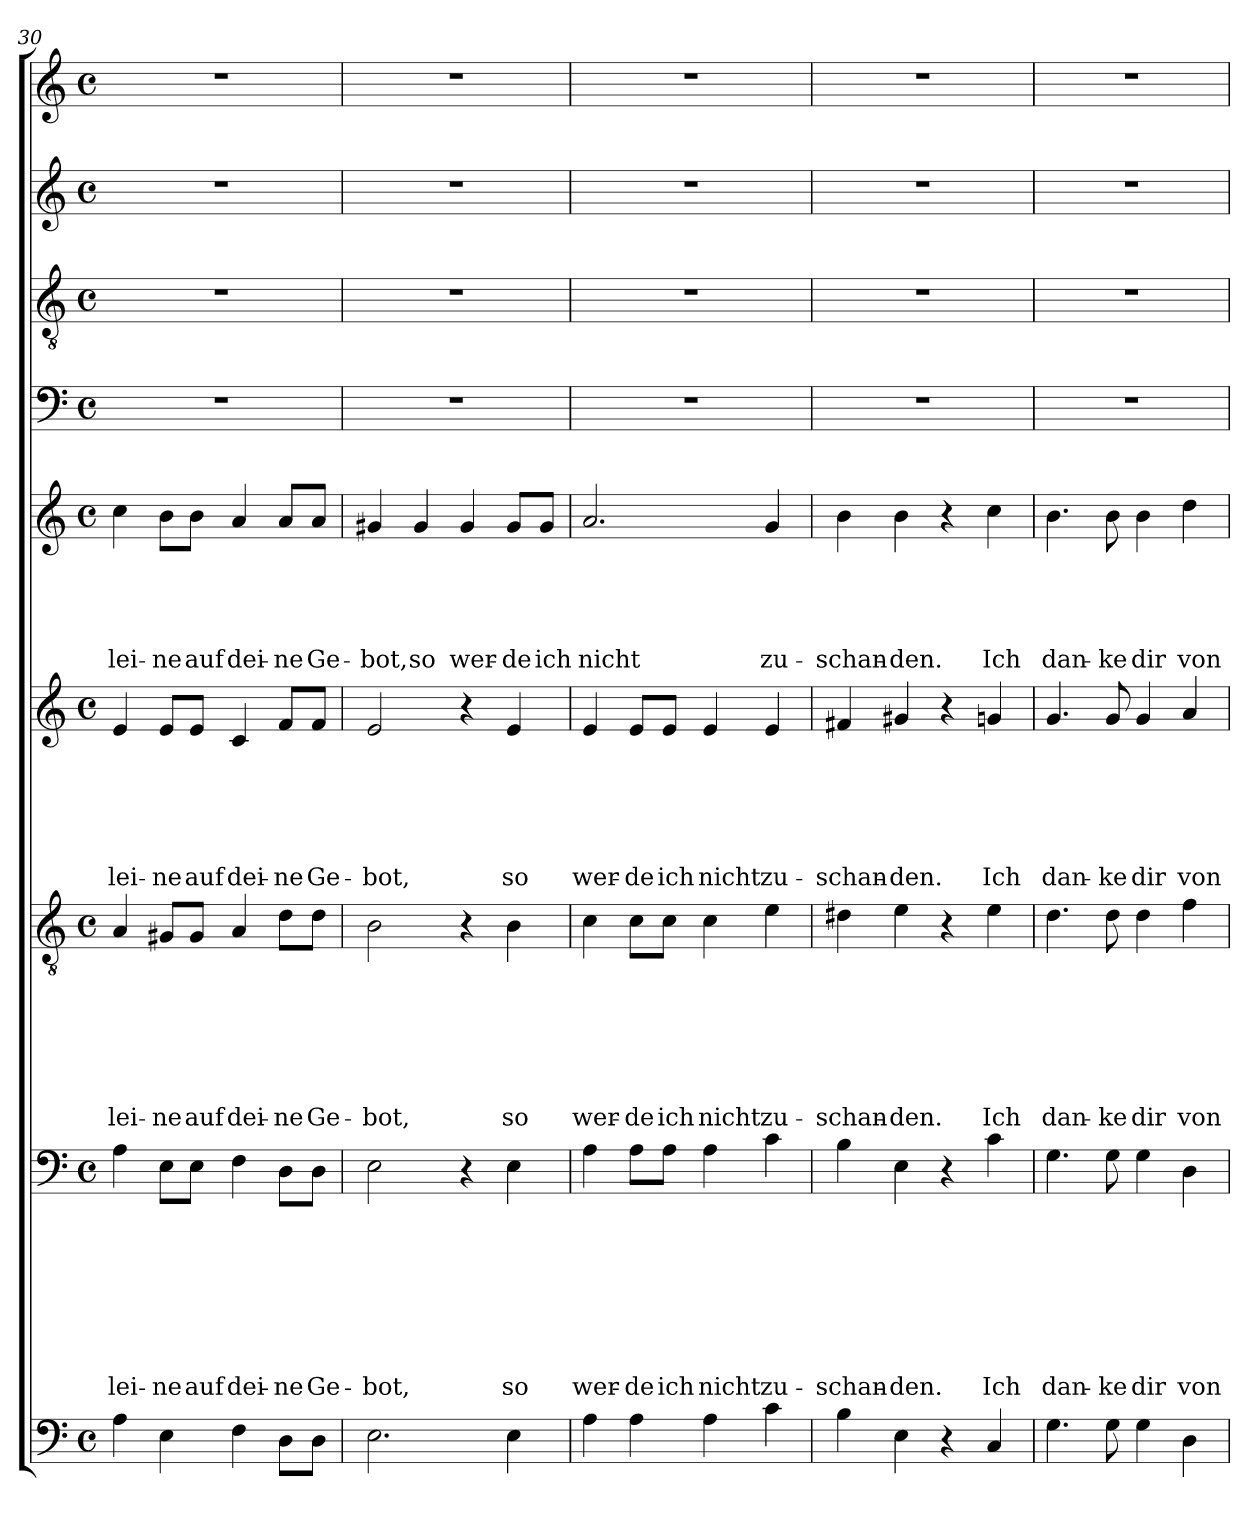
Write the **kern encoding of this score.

**kern	**kern	**text	**text	**text	**text	**text	**text	**text	**text	**kern	**text	**text	**text	**text	**text	**text	**text	**kern	**text	**text	**text	**text	**text	**text	**kern	**text	**text	**text	**text	**text	**kern	**kern	**kern	**kern
*part9	*part8	*part8	*part8	*part8	*part8	*part8	*part8	*part8	*part8	*part7	*part7	*part7	*part7	*part7	*part7	*part7	*part7	*part6	*part6	*part6	*part6	*part6	*part6	*part6	*part5	*part5	*part5	*part5	*part5	*part5	*part4	*part3	*part2	*part1
*staff9	*staff8	*staff8	*staff8	*staff8	*staff8	*staff8	*staff8	*staff8	*staff8	*staff7	*staff7	*staff7	*staff7	*staff7	*staff7	*staff7	*staff7	*staff6	*staff6	*staff6	*staff6	*staff6	*staff6	*staff6	*staff5	*staff5	*staff5	*staff5	*staff5	*staff5	*staff4	*staff3	*staff2	*staff1
!!LO:LB:g=z
*clefF4	*clefF4	*	*	*	*	*	*	*	*	*clefGv2	*	*	*	*	*	*	*	*clefG2	*	*	*	*	*	*	*clefG2	*	*	*	*	*	*clefF4	*clefGv2	*clefG2	*clefG2
*k[]	*k[]	*	*	*	*	*	*	*	*	*k[]	*	*	*	*	*	*	*	*k[]	*	*	*	*	*	*	*k[]	*	*	*	*	*	*k[]	*k[]	*k[]	*k[]
*C:	*C:	*	*	*	*	*	*	*	*	*C:	*	*	*	*	*	*	*	*C:	*	*	*	*	*	*	*C:	*	*	*	*	*	*C:	*C:	*C:	*C:
*M4/4	*M4/4	*	*	*	*	*	*	*	*	*M4/4	*	*	*	*	*	*	*	*M4/4	*	*	*	*	*	*	*M4/4	*	*	*	*	*	*M4/4	*M4/4	*M4/4	*M4/4
*met(c)	*met(c)	*	*	*	*	*	*	*	*	*met(c)	*	*	*	*	*	*	*	*met(c)	*	*	*	*	*	*	*met(c)	*	*	*	*	*	*met(c)	*met(c)	*met(c)	*met(c)
=30	=30	=30	=30	=30	=30	=30	=30	=30	=30	=30	=30	=30	=30	=30	=30	=30	=30	=30	=30	=30	=30	=30	=30	=30	=30	=30	=30	=30	=30	=30	=30	=30	=30	=30
!	!	!	!	!	!	!	!	!	!LO:LY:b	!	!	!	!	!	!	!	!LO:LY:b	!	!	!	!	!	!	!LO:LY:b	!	!	!	!	!	!LO:LY:b	!	!	!	!
4A\	4A\	.	.	.	.	.	.	.	-lei-	4A/	.	.	.	.	.	.	-lei-	4e/	.	.	.	.	.	-lei-	4cc\	.	.	.	.	-lei-	1r	1r	1r	1r
!	!	!	!	!	!	!	!	!	!LO:LY:b	!	!	!	!	!	!	!	!LO:LY:b	!	!	!	!	!	!	!LO:LY:b	!	!	!	!	!	!LO:LY:b	!	!	!	!
4E\	8E\L	.	.	.	.	.	.	.	-ne	8G#X/L	.	.	.	.	.	.	-ne	8e/L	.	.	.	.	.	-ne	8b\L	.	.	.	.	-ne	.	.	.	.
!	!	!	!	!	!	!	!	!	!LO:LY:b	!	!	!	!	!	!	!	!LO:LY:b	!	!	!	!	!	!	!LO:LY:b	!	!	!	!	!	!LO:LY:b	!	!	!	!
.	8E\J	.	.	.	.	.	.	.	auf	8G#/J	.	.	.	.	.	.	auf	8e/J	.	.	.	.	.	auf	8b\J	.	.	.	.	auf	.	.	.	.
!	!	!	!	!	!	!	!	!	!LO:LY:b	!	!	!	!	!	!	!	!LO:LY:b	!	!	!	!	!	!	!LO:LY:b	!	!	!	!	!	!LO:LY:b	!	!	!	!
4F\	4F\	.	.	.	.	.	.	.	dei-	4A/	.	.	.	.	.	.	dei-	4c/	.	.	.	.	.	dei-	4a/	.	.	.	.	dei-	.	.	.	.
!	!	!	!	!	!	!	!	!	!LO:LY:b	!	!	!	!	!	!	!	!LO:LY:b	!	!	!	!	!	!	!LO:LY:b	!	!	!	!	!	!LO:LY:b	!	!	!	!
8D\L	8D\L	.	.	.	.	.	.	.	-ne	8d\L	.	.	.	.	.	.	-ne	8f/L	.	.	.	.	.	-ne	8a/L	.	.	.	.	-ne	.	.	.	.
!	!	!	!	!	!	!	!	!	!LO:LY:b	!	!	!	!	!	!	!	!LO:LY:b	!	!	!	!	!	!	!LO:LY:b	!	!	!	!	!	!LO:LY:b	!	!	!	!
8D\J	8D\J	.	.	.	.	.	.	.	Ge-	8d\J	.	.	.	.	.	.	Ge-	8f/J	.	.	.	.	.	Ge-	8a/J	.	.	.	.	Ge-	.	.	.	.
=31	=31	=31	=31	=31	=31	=31	=31	=31	=31	=31	=31	=31	=31	=31	=31	=31	=31	=31	=31	=31	=31	=31	=31	=31	=31	=31	=31	=31	=31	=31	=31	=31	=31	=31
!	!	!	!	!	!	!	!	!	!LO:LY:b	!	!	!	!	!	!	!	!LO:LY:b	!	!	!	!	!	!	!LO:LY:b	!	!	!	!	!	!LO:LY:b	!	!	!	!
2.E\	2E\	.	.	.	.	.	.	.	-bot,	2B\	.	.	.	.	.	.	-bot,	2e/	.	.	.	.	.	-bot,	4g#X/	.	.	.	.	-bot,	1r	1r	1r	1r
!	!	!	!	!	!	!	!	!	!	!	!	!	!	!	!	!	!	!	!	!	!	!	!	!	!	!	!	!	!	!LO:LY:b	!	!	!	!
.	.	.	.	.	.	.	.	.	.	.	.	.	.	.	.	.	.	.	.	.	.	.	.	.	4g#/	.	.	.	.	so	.	.	.	.
!	!	!	!	!	!	!	!	!	!	!	!	!	!	!	!	!	!	!	!	!	!	!	!	!	!	!	!	!	!	!LO:LY:b	!	!	!	!
.	4r	.	.	.	.	.	.	.	.	4r	.	.	.	.	.	.	.	4r	.	.	.	.	.	.	4g#/	.	.	.	.	wer-	.	.	.	.
!	!	!	!	!	!	!	!	!	!LO:LY:b	!	!	!	!	!	!	!	!LO:LY:b	!	!	!	!	!	!	!LO:LY:b	!	!	!	!	!	!LO:LY:b	!	!	!	!
4E\	4E\	.	.	.	.	.	.	.	so	4B\	.	.	.	.	.	.	so	4e/	.	.	.	.	.	so	8g#/L	.	.	.	.	-de	.	.	.	.
!	!	!	!	!	!	!	!	!	!	!	!	!	!	!	!	!	!	!	!	!	!	!	!	!	!	!	!	!	!	!LO:LY:b	!	!	!	!
.	.	.	.	.	.	.	.	.	.	.	.	.	.	.	.	.	.	.	.	.	.	.	.	.	8g#/J	.	.	.	.	ich	.	.	.	.
=32	=32	=32	=32	=32	=32	=32	=32	=32	=32	=32	=32	=32	=32	=32	=32	=32	=32	=32	=32	=32	=32	=32	=32	=32	=32	=32	=32	=32	=32	=32	=32	=32	=32	=32
!	!	!	!	!	!	!	!	!	!LO:LY:b	!	!	!	!	!	!	!	!LO:LY:b	!	!	!	!	!	!	!LO:LY:b	!	!	!	!	!	!LO:LY:b	!	!	!	!
4A\	4A\	.	.	.	.	.	.	.	wer-	4c\	.	.	.	.	.	.	wer-	4e/	.	.	.	.	.	wer-	2.a/	.	.	.	.	nicht	1r	1r	1r	1r
!	!	!	!	!	!	!	!	!	!LO:LY:b	!	!	!	!	!	!	!	!LO:LY:b	!	!	!	!	!	!	!LO:LY:b	!	!	!	!	!	!	!	!	!	!
4A\	8A\L	.	.	.	.	.	.	.	-de	8c\L	.	.	.	.	.	.	-de	8e/L	.	.	.	.	.	-de	.	.	.	.	.	.	.	.	.	.
!	!	!	!	!	!	!	!	!	!LO:LY:b	!	!	!	!	!	!	!	!LO:LY:b	!	!	!	!	!	!	!LO:LY:b	!	!	!	!	!	!	!	!	!	!
.	8A\J	.	.	.	.	.	.	.	ich	8c\J	.	.	.	.	.	.	ich	8e/J	.	.	.	.	.	ich	.	.	.	.	.	.	.	.	.	.
!	!	!	!	!	!	!	!	!	!LO:LY:b	!	!	!	!	!	!	!	!LO:LY:b	!	!	!	!	!	!	!LO:LY:b	!	!	!	!	!	!	!	!	!	!
4A\	4A\	.	.	.	.	.	.	.	nicht	4c\	.	.	.	.	.	.	nicht	4e/	.	.	.	.	.	nicht	.	.	.	.	.	.	.	.	.	.
!	!	!	!	!	!	!	!	!	!LO:LY:b	!	!	!	!	!	!	!	!LO:LY:b	!	!	!	!	!	!	!LO:LY:b	!	!	!	!	!	!LO:LY:b	!	!	!	!
4c\	4c\	.	.	.	.	.	.	.	zu-	4e\	.	.	.	.	.	.	zu-	4e/	.	.	.	.	.	zu-	4g/	.	.	.	.	zu-	.	.	.	.
=33	=33	=33	=33	=33	=33	=33	=33	=33	=33	=33	=33	=33	=33	=33	=33	=33	=33	=33	=33	=33	=33	=33	=33	=33	=33	=33	=33	=33	=33	=33	=33	=33	=33	=33
!	!	!	!	!	!	!	!	!	!LO:LY:b	!	!	!	!	!	!	!	!LO:LY:b	!	!	!	!	!	!	!LO:LY:b	!	!	!	!	!	!LO:LY:b	!	!	!	!
4B\	4B\	.	.	.	.	.	.	.	-schan-	4d#X\	.	.	.	.	.	.	-schan-	4f#X/	.	.	.	.	.	-schan-	4b\	.	.	.	.	-schan-	1r	1r	1r	1r
!	!	!	!	!	!	!	!	!	!LO:LY:b	!	!	!	!	!	!	!	!LO:LY:b	!	!	!	!	!	!	!LO:LY:b	!	!	!	!	!	!LO:LY:b	!	!	!	!
4E\	4E\	.	.	.	.	.	.	.	-den.	4e\	.	.	.	.	.	.	-den.	4g#X/	.	.	.	.	.	-den.	4b\	.	.	.	.	-den.	.	.	.	.
4r	4r	.	.	.	.	.	.	.	.	4r	.	.	.	.	.	.	.	4r	.	.	.	.	.	.	4r	.	.	.	.	.	.	.	.	.
!	!	!	!	!	!	!	!	!	!LO:LY:b	!	!	!	!	!	!	!	!LO:LY:b	!	!	!	!	!	!	!LO:LY:b	!	!	!	!	!	!LO:LY:b	!	!	!	!
4C/	4c\	.	.	.	.	.	.	.	Ich	4e\	.	.	.	.	.	.	Ich	4gn/	.	.	.	.	.	Ich	4cc\	.	.	.	.	Ich	.	.	.	.
=34	=34	=34	=34	=34	=34	=34	=34	=34	=34	=34	=34	=34	=34	=34	=34	=34	=34	=34	=34	=34	=34	=34	=34	=34	=34	=34	=34	=34	=34	=34	=34	=34	=34	=34
!	!	!	!	!	!	!	!	!	!LO:LY:b	!	!	!	!	!	!	!	!LO:LY:b	!	!	!	!	!	!	!LO:LY:b	!	!	!	!	!	!LO:LY:b	!	!	!	!
4.G\	4.G\	.	.	.	.	.	.	.	dan-	4.d\	.	.	.	.	.	.	dan-	4.g/	.	.	.	.	.	dan-	4.b\	.	.	.	.	dan-	1r	1r	1r	1r
!	!	!	!	!	!	!	!	!	!LO:LY:b	!	!	!	!	!	!	!	!LO:LY:b	!	!	!	!	!	!	!LO:LY:b	!	!	!	!	!	!LO:LY:b	!	!	!	!
8G\	8G\	.	.	.	.	.	.	.	-ke	8d\	.	.	.	.	.	.	-ke	8g/	.	.	.	.	.	-ke	8b\	.	.	.	.	-ke	.	.	.	.
!	!	!	!	!	!	!	!	!	!LO:LY:b	!	!	!	!	!	!	!	!LO:LY:b	!	!	!	!	!	!	!LO:LY:b	!	!	!	!	!	!LO:LY:b	!	!	!	!
4G\	4G\	.	.	.	.	.	.	.	dir	4d\	.	.	.	.	.	.	dir	4g/	.	.	.	.	.	dir	4b\	.	.	.	.	dir	.	.	.	.
!	!	!	!	!	!	!	!	!	!LO:LY:b	!	!	!	!	!	!	!	!LO:LY:b	!	!	!	!	!	!	!LO:LY:b	!	!	!	!	!	!LO:LY:b	!	!	!	!
4D\	4D\	.	.	.	.	.	.	.	von	4f\	.	.	.	.	.	.	von	4a/	.	.	.	.	.	von	4dd\	.	.	.	.	von	.	.	.	.
=	=	=	=	=	=	=	=	=	=	=	=	=	=	=	=	=	=	=	=	=	=	=	=	=	=	=	=	=	=	=	=	=	=	=
*-	*-	*-	*-	*-	*-	*-	*-	*-	*-	*-	*-	*-	*-	*-	*-	*-	*-	*-	*-	*-	*-	*-	*-	*-	*-	*-	*-	*-	*-	*-	*-	*-	*-	*-
